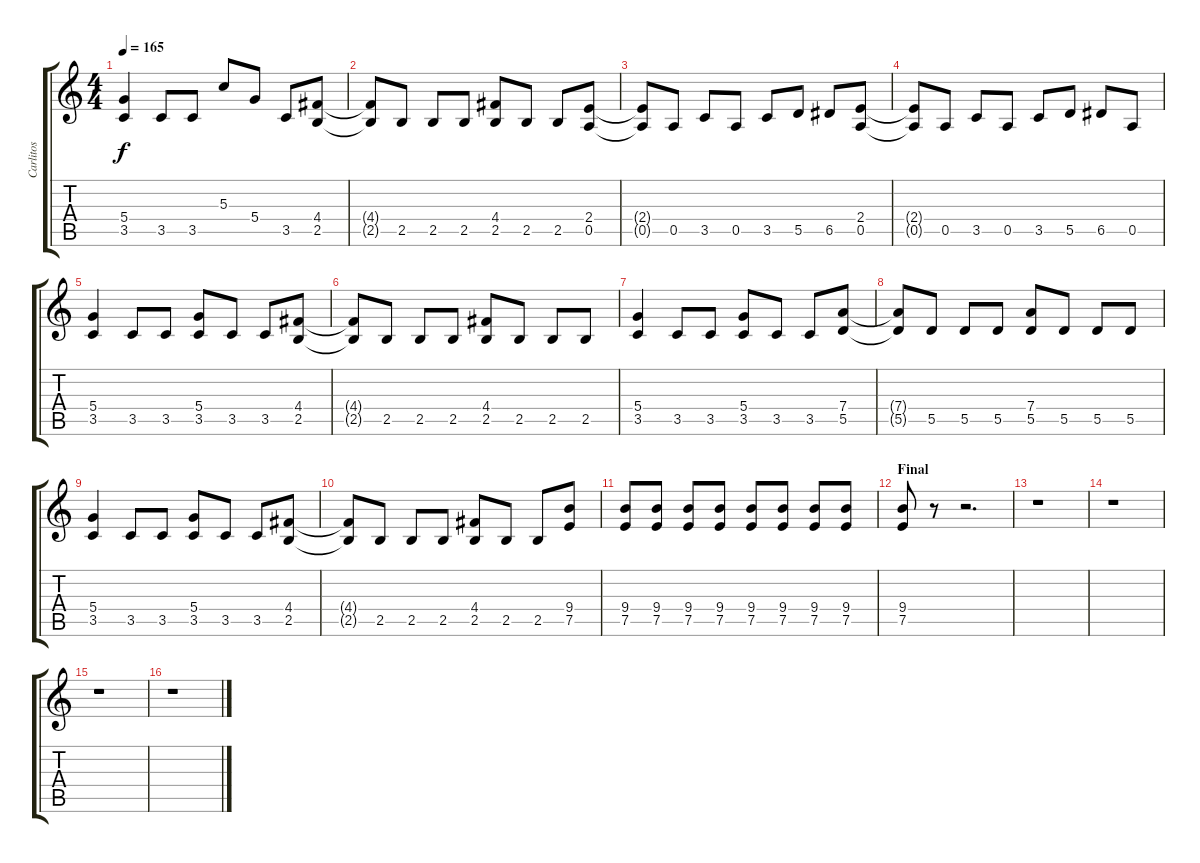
\track ("Carlitos" "Carlitos") {instrument overdrivenguitar}
\staff {score tabs}
\tuning (E4 B3 G3 D3 A2 E2) {hide}
\ts (4 4)
\tempo 165
\clef g2
\ks c
(5.4 3.5).4{dy f} 3.5.8 3.5.8 5.3.8 5.4.8 3.5.8 (4.4 2.5).8 |
(4.4{t} 2.5{t}).8 2.5.8 2.5.8 2.5.8 (4.4 2.5).8 2.5.8 2.5.8 (2.4 0.5).8 |
(2.4{t} 0.5{t}).8 0.5.8 3.5.8 0.5.8 3.5.8 5.5.8 6.5.8 (2.4 0.5).8 |
(2.4{t} 0.5{t}).8 0.5.8 3.5.8 0.5.8 3.5.8 5.5.8 6.5.8 0.5.8 |
(5.4 3.5).4 3.5.8 3.5.8 (5.4 3.5).8 3.5.8 3.5.8 (4.4 2.5).8 |
(4.4{t} 2.5{t}).8 2.5.8 2.5.8 2.5.8 (4.4 2.5).8 2.5.8 2.5.8 2.5.8 |
(5.4 3.5).4 3.5.8 3.5.8 (5.4 3.5).8 3.5.8 3.5.8 (7.4 5.5).8 |
(7.4{t} 5.5{t}).8 5.5.8 5.5.8 5.5.8 (7.4 5.5).8 5.5.8 5.5.8 5.5.8 |
(5.4 3.5).4 3.5.8 3.5.8 (5.4 3.5).8 3.5.8 3.5.8 (4.4 2.5).8 |
(4.4{t} 2.5{t}).8 2.5.8 2.5.8 2.5.8 (4.4 2.5).8 2.5.8 2.5.8 (9.4 7.5).8 |
(9.4 7.5).8 (9.4 7.5).8 (9.4 7.5).8 (9.4 7.5).8 (9.4 7.5).8 (9.4 7.5).8 (9.4 7.5).8 (9.4 7.5).8 |
\section ("" "Final")
(9.4 7.5).8 r.8 r.2{d} |
r.1 |
r.1 |
r.1 |
r.1
